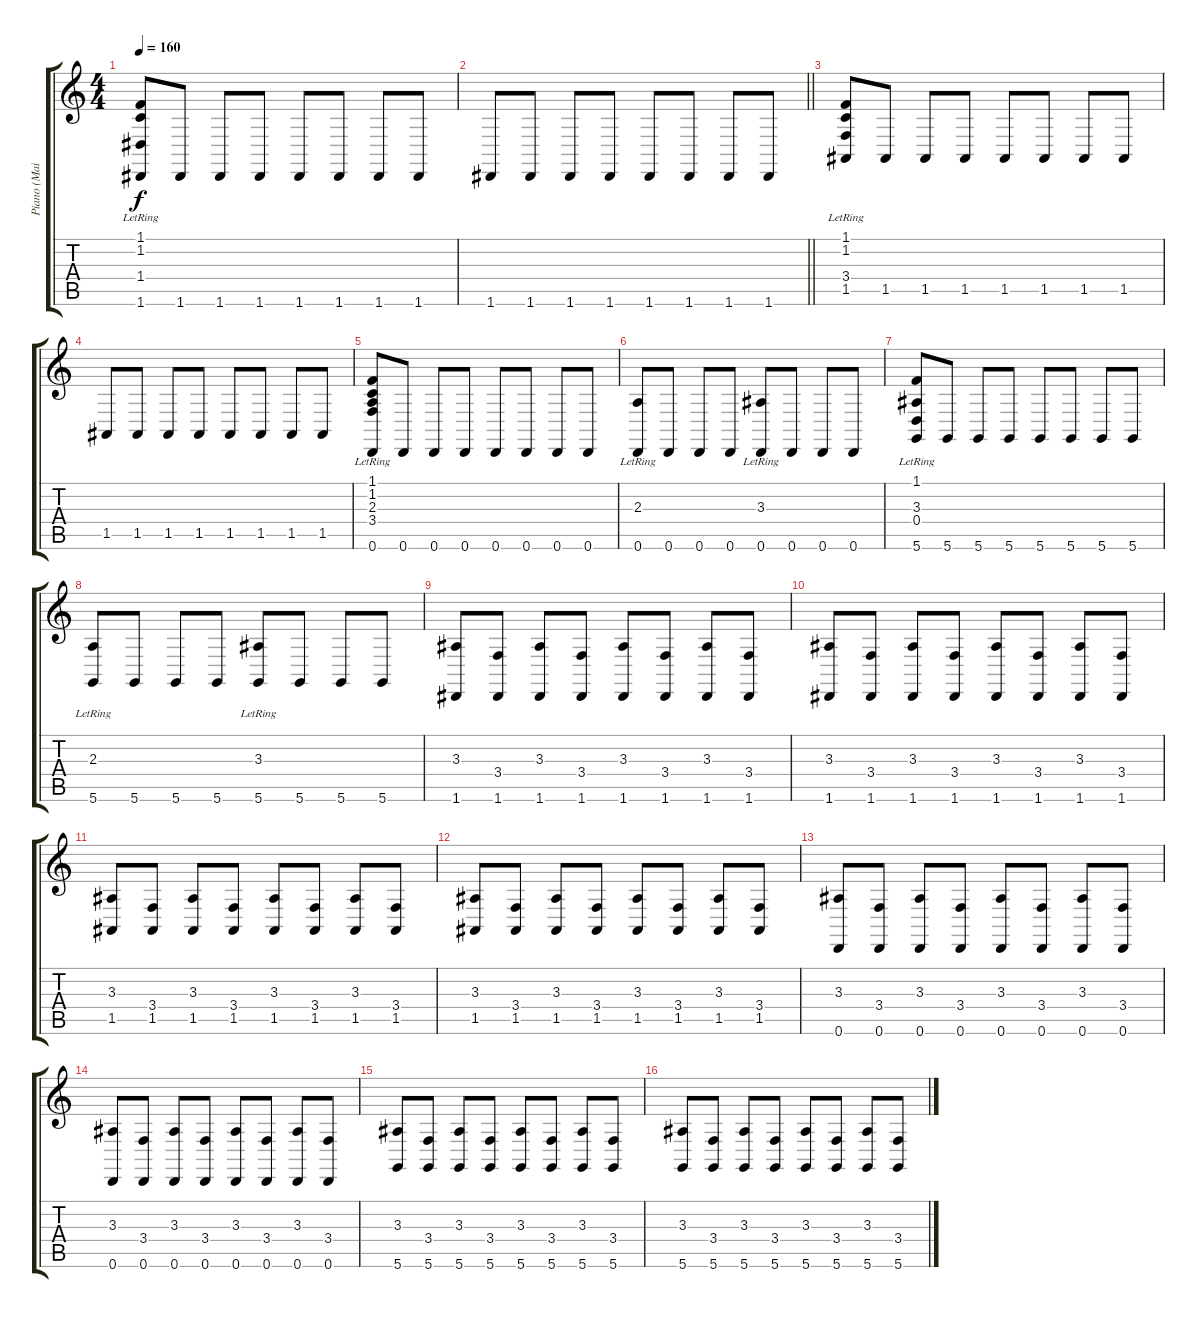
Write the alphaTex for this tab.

\track ("Piano (Main)" "Piano (Mai") {instrument brightacousticpiano}
\staff {score tabs}
\tuning (E4 B3 G3 D3 A2 D2) {hide}
\ts (4 4)
\tempo 160
\clef g2
\ks c
(1.1{lr} 1.2{lr} 1.4{lr} 1.6).8{dy f} 1.6.8 1.6.8 1.6.8 1.6.8 1.6.8 1.6.8 1.6.8 |
\barLineRight lightlight
1.6.8 1.6.8 1.6.8 1.6.8 1.6.8 1.6.8 1.6.8 1.6.8 |
\section ("" " ")
(1.1{lr} 1.2{lr} 3.4{lr} 1.5).8 1.5.8 1.5.8 1.5.8 1.5.8 1.5.8 1.5.8 1.5.8 |
1.5.8 1.5.8 1.5.8 1.5.8 1.5.8 1.5.8 1.5.8 1.5.8 |
(1.1{lr} 1.2{lr} 2.3{lr} 3.4{lr} 0.6).8 0.6.8 0.6.8 0.6.8 0.6.8 0.6.8 0.6.8 0.6.8 |
(2.3{lr} 0.6).8 0.6.8 0.6.8 0.6.8 (3.3{lr} 0.6).8 0.6.8 0.6.8 0.6.8 |
(1.1{lr} 3.3{lr} 0.4{lr} 5.6).8 5.6.8 5.6.8 5.6.8 5.6.8 5.6.8 5.6.8 5.6.8 |
(2.3{lr} 5.6).8 5.6.8 5.6.8 5.6.8 (3.3{lr} 5.6).8 5.6.8 5.6.8 5.6.8 |
(3.3 1.6).8 (3.4 1.6).8 (3.3 1.6).8 (3.4 1.6).8 (3.3 1.6).8 (3.4 1.6).8 (3.3 1.6).8 (3.4 1.6).8 |
(3.3 1.6).8 (3.4 1.6).8 (3.3 1.6).8 (3.4 1.6).8 (3.3 1.6).8 (3.4 1.6).8 (3.3 1.6).8 (3.4 1.6).8 |
(3.3 1.5).8 (3.4 1.5).8 (3.3 1.5).8 (3.4 1.5).8 (3.3 1.5).8 (3.4 1.5).8 (3.3 1.5).8 (3.4 1.5).8 |
(3.3 1.5).8 (3.4 1.5).8 (3.3 1.5).8 (3.4 1.5).8 (3.3 1.5).8 (3.4 1.5).8 (3.3 1.5).8 (3.4 1.5).8 |
(3.3 0.6).8 (3.4 0.6).8 (3.3 0.6).8 (3.4 0.6).8 (3.3 0.6).8 (3.4 0.6).8 (3.3 0.6).8 (3.4 0.6).8 |
(3.3 0.6).8 (3.4 0.6).8 (3.3 0.6).8 (3.4 0.6).8 (3.3 0.6).8 (3.4 0.6).8 (3.3 0.6).8 (3.4 0.6).8 |
(3.3 5.6).8 (3.4 5.6).8 (3.3 5.6).8 (3.4 5.6).8 (3.3 5.6).8 (3.4 5.6).8 (3.3 5.6).8 (3.4 5.6).8 |
(3.3 5.6).8 (3.4 5.6).8 (3.3 5.6).8 (3.4 5.6).8 (3.3 5.6).8 (3.4 5.6).8 (3.3 5.6).8 (3.4 5.6).8
